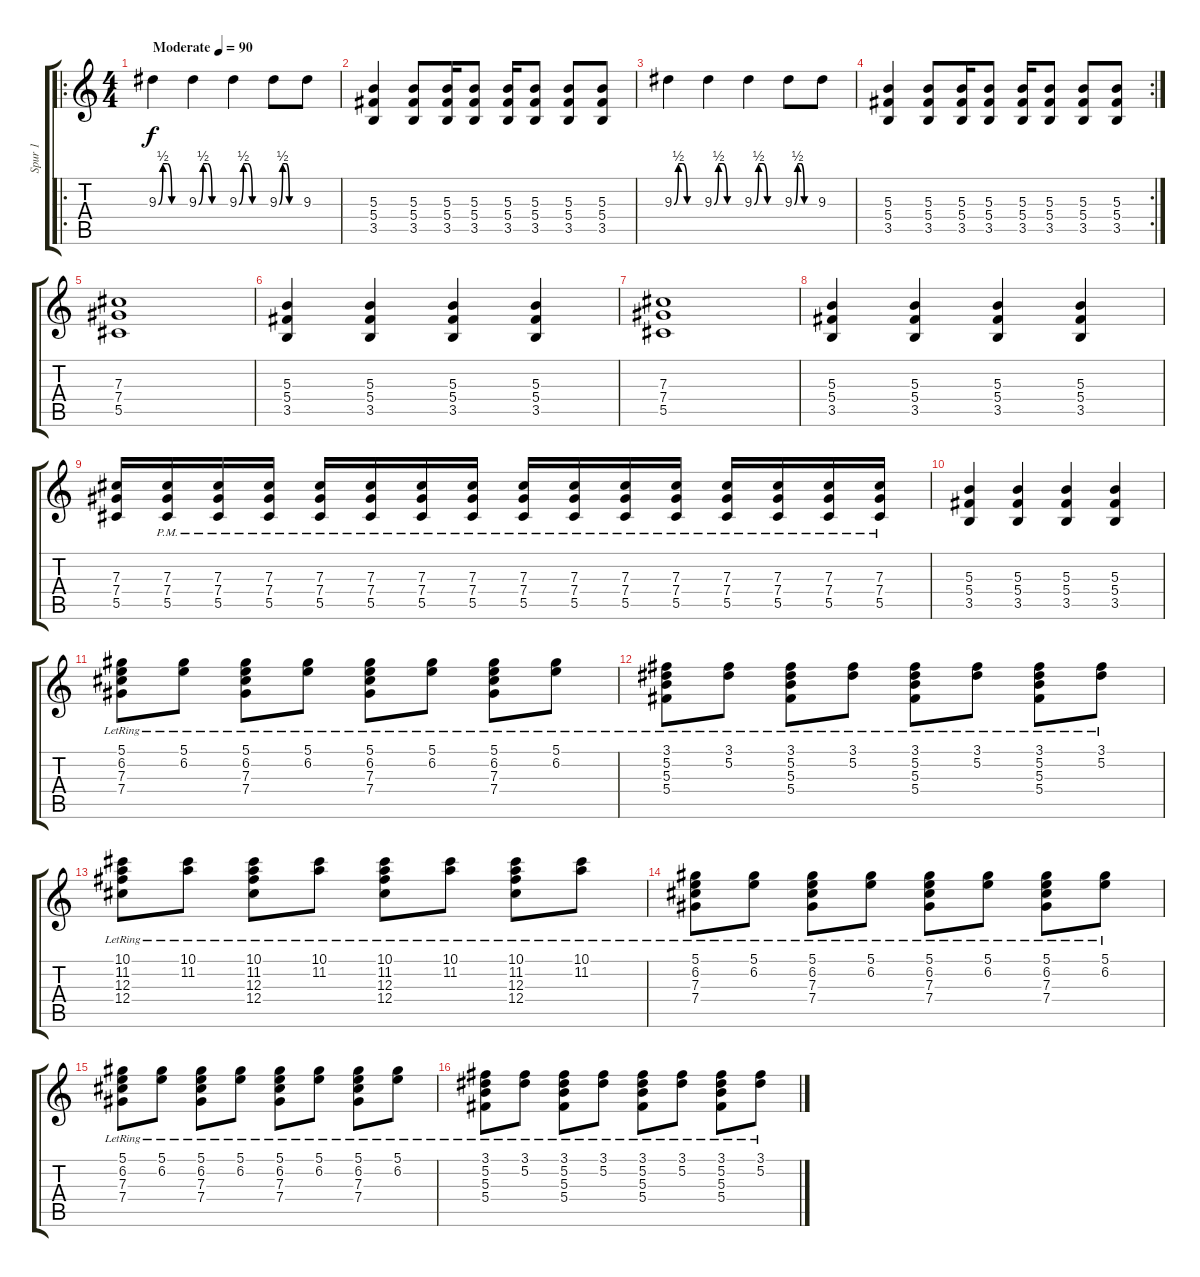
\track ("Spur 1" "Spur 1") {instrument distortionguitar}
\staff {score tabs}
\tuning (Eb4 Bb3 Gb3 Db3 Ab2 Db2) {hide}
\ro
\ts (4 4)
\tempo (90 "Moderate")
\clef g2
\ks c
9.3{be (custom 0 0 10 2 20 2 30 0 60 0)}.4{dy f instrument distortionguitar} 9.3{be (custom 0 0 10 2 20 2 30 0 60 0)}.4 9.3{be (custom 0 0 10 2 20 2 30 0 60 0)}.4 9.3{be (custom 0 0 10 2 20 2 30 0 60 0)}.8 9.3.8 |
(5.3 5.4 3.5).4 (5.3 5.4 3.5).8 (5.3 5.4 3.5).16 (5.3 5.4 3.5).8 (5.3 5.4 3.5).16 (5.3 5.4 3.5).8 (5.3 5.4 3.5).8 (5.3 5.4 3.5).8 |
9.3{be (custom 0 0 10 2 20 2 30 0 60 0)}.4 9.3{be (custom 0 0 10 2 20 2 30 0 60 0)}.4 9.3{be (custom 0 0 10 2 20 2 30 0 60 0)}.4 9.3{be (custom 0 0 10 2 20 2 30 0 60 0)}.8 9.3.8 |
\rc 2
(5.3 5.4 3.5).4 (5.3 5.4 3.5).8 (5.3 5.4 3.5).16 (5.3 5.4 3.5).8 (5.3 5.4 3.5).16 (5.3 5.4 3.5).8 (5.3 5.4 3.5).8 (5.3 5.4 3.5).8 |
(7.3 7.4 5.5).1 |
(5.3 5.4 3.5).4 (5.3 5.4 3.5).4 (5.3 5.4 3.5).4 (5.3 5.4 3.5).4 |
(7.3 7.4 5.5).1 |
(5.3 5.4 3.5).4 (5.3 5.4 3.5).4 (5.3 5.4 3.5).4 (5.3 5.4 3.5).4 |
(7.3 7.4 5.5).16 (7.3{pm} 7.4{pm} 5.5{pm}).16 (7.3{pm} 7.4{pm} 5.5{pm}).16 (7.3{pm} 7.4{pm} 5.5{pm}).16 (7.3{pm} 7.4{pm} 5.5{pm}).16 (7.3{pm} 7.4{pm} 5.5{pm}).16 (7.3{pm} 7.4{pm} 5.5{pm}).16 (7.3{pm} 7.4{pm} 5.5{pm}).16 (7.3{pm} 7.4{pm} 5.5{pm}).16 (7.3{pm} 7.4{pm} 5.5{pm}).16 (7.3{pm} 7.4{pm} 5.5{pm}).16 (7.3{pm} 7.4{pm} 5.5{pm}).16 (7.3{pm} 7.4{pm} 5.5{pm}).16 (7.3{pm} 7.4{pm} 5.5{pm}).16 (7.3{pm} 7.4{pm} 5.5{pm}).16 (7.3{pm} 7.4{pm} 5.5{pm}).16 |
(5.3 5.4 3.5).4 (5.3 5.4 3.5).4 (5.3 5.4 3.5).4 (5.3 5.4 3.5).4 |
(5.1{lr} 6.2{lr} 7.3{lr} 7.4{lr}).8 (5.1{lr} 6.2{lr}).8 (5.1{lr} 6.2{lr} 7.3{lr} 7.4{lr}).8 (5.1{lr} 6.2{lr}).8 (5.1{lr} 6.2{lr} 7.3{lr} 7.4{lr}).8 (5.1{lr} 6.2{lr}).8 (5.1{lr} 6.2{lr} 7.3{lr} 7.4{lr}).8 (5.1{lr} 6.2{lr}).8 |
(3.1{lr} 5.2 5.3 5.4).8 (3.1 5.2{lr}).8 (3.1{lr} 5.2 5.3 5.4).8 (3.1 5.2{lr}).8 (3.1{lr} 5.2 5.3 5.4).8 (3.1 5.2{lr}).8 (3.1{lr} 5.2 5.3 5.4).8 (3.1 5.2{lr}).8 |
(10.1{lr} 11.2 12.3 12.4).8 (10.1 11.2{lr}).8 (10.1{lr} 11.2 12.3 12.4).8 (10.1 11.2{lr}).8 (10.1{lr} 11.2 12.3 12.4).8 (10.1 11.2{lr}).8 (10.1{lr} 11.2 12.3 12.4).8 (10.1 11.2{lr}).8 |
(5.1{lr} 6.2{lr} 7.3{lr} 7.4{lr}).8 (5.1{lr} 6.2{lr}).8 (5.1{lr} 6.2{lr} 7.3{lr} 7.4{lr}).8 (5.1{lr} 6.2{lr}).8 (5.1{lr} 6.2{lr} 7.3{lr} 7.4{lr}).8 (5.1{lr} 6.2{lr}).8 (5.1{lr} 6.2{lr} 7.3{lr} 7.4{lr}).8 (5.1{lr} 6.2{lr}).8 |
(5.1{lr} 6.2{lr} 7.3{lr} 7.4{lr}).8 (5.1{lr} 6.2{lr}).8 (5.1{lr} 6.2{lr} 7.3{lr} 7.4{lr}).8 (5.1{lr} 6.2{lr}).8 (5.1{lr} 6.2{lr} 7.3{lr} 7.4{lr}).8 (5.1{lr} 6.2{lr}).8 (5.1{lr} 6.2{lr} 7.3{lr} 7.4{lr}).8 (5.1{lr} 6.2{lr}).8 |
(3.1{lr} 5.2 5.3 5.4).8 (3.1 5.2{lr}).8 (3.1{lr} 5.2 5.3 5.4).8 (3.1 5.2{lr}).8 (3.1{lr} 5.2 5.3 5.4).8 (3.1 5.2{lr}).8 (3.1{lr} 5.2 5.3 5.4).8 (3.1 5.2{lr}).8
